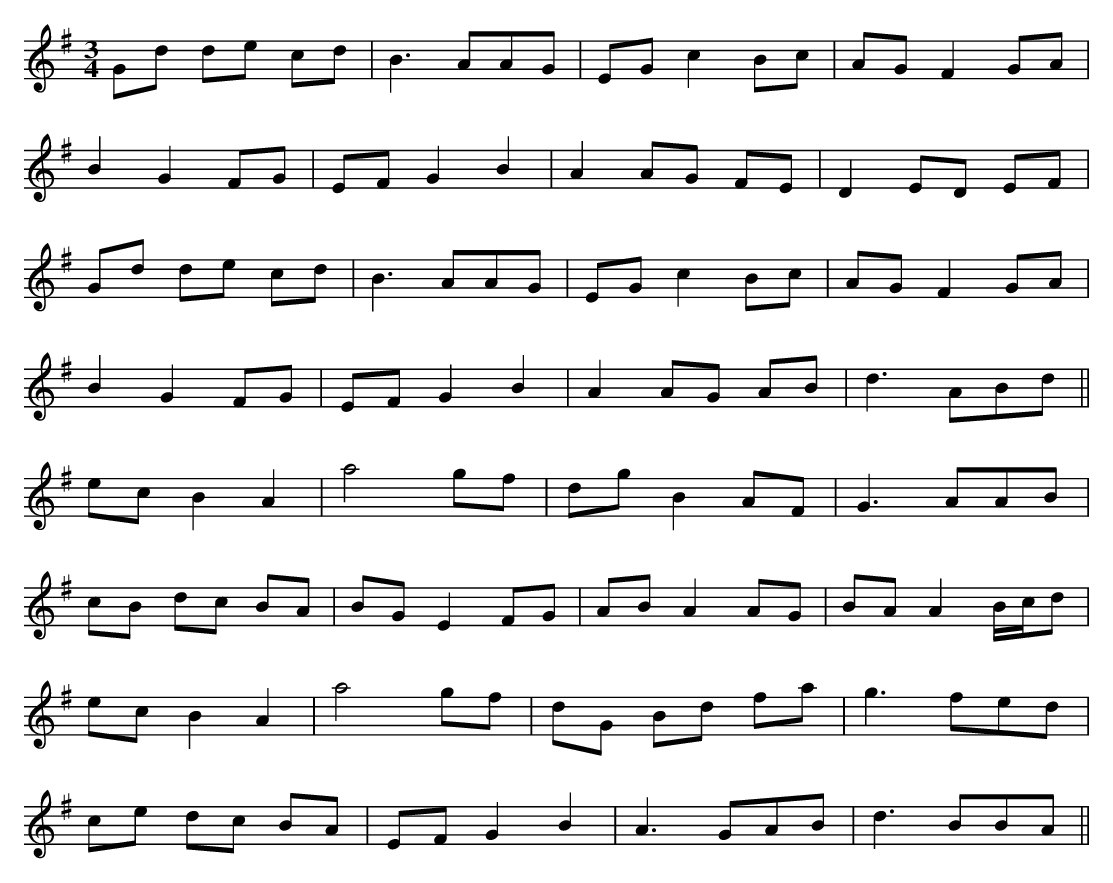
X:1
M:3/4
K:G
Gd de cd|B3 AAG|EG c2 Bc|AG F2 GA|
B2 G2 FG|EF G2 B2|A2 AG FE|D2 ED EF|
Gd de cd|B3 AAG|EG c2 Bc|AG F2 GA|
B2 G2 FG|EF G2 B2|A2 AG AB|d3 ABd||
ec B2 A2|a4 gf|dg B2 AF|G3 AAB|
cB dc BA|BG E2 FG|AB A2 AG|BA A2 B/c/d|
ec B2 A2|a4 gf|dG Bd fa|g3 fed|
ce dc BA|EF G2 B2|A3 GAB|d3 BBA||
